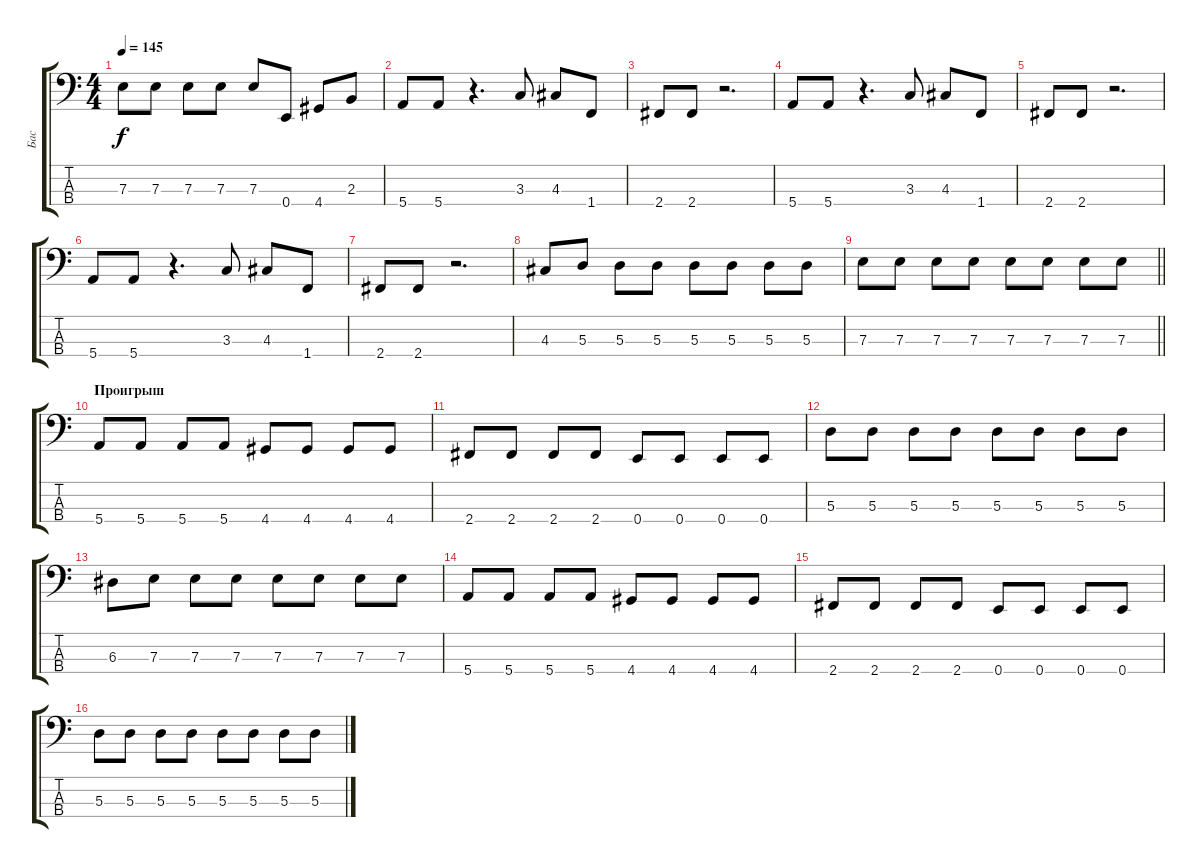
\track ("Бас" "Бас") {instrument electricbassfinger}
\staff {score tabs}
\tuning (G2 D2 A1 E1) {hide}
\ts (4 4)
\tempo 145
\clef f4
\ks c
7.3.8{dy f} 7.3.8 7.3.8 7.3.8 7.3.8 0.4.8 4.4.8 2.3.8 |
5.4.8 5.4.8 r.4{d} 3.3.8 4.3.8 1.4.8 |
2.4.8 2.4.8 r.2{d} |
5.4.8 5.4.8 r.4{d} 3.3.8 4.3.8 1.4.8 |
2.4.8 2.4.8 r.2{d} |
5.4.8 5.4.8 r.4{d} 3.3.8 4.3.8 1.4.8 |
2.4.8 2.4.8 r.2{d} |
4.3.8 5.3.8 5.3.8 5.3.8 5.3.8 5.3.8 5.3.8 5.3.8 |
\barLineRight lightlight
7.3.8 7.3.8 7.3.8 7.3.8 7.3.8 7.3.8 7.3.8 7.3.8 |
\section ("" "Проигрыш")
5.4.8 5.4.8 5.4.8 5.4.8 4.4.8 4.4.8 4.4.8 4.4.8 |
2.4.8 2.4.8 2.4.8 2.4.8 0.4.8 0.4.8 0.4.8 0.4.8 |
5.3.8 5.3.8 5.3.8 5.3.8 5.3.8 5.3.8 5.3.8 5.3.8 |
6.3.8 7.3.8 7.3.8 7.3.8 7.3.8 7.3.8 7.3.8 7.3.8 |
5.4.8 5.4.8 5.4.8 5.4.8 4.4.8 4.4.8 4.4.8 4.4.8 |
2.4.8 2.4.8 2.4.8 2.4.8 0.4.8 0.4.8 0.4.8 0.4.8 |
5.3.8 5.3.8 5.3.8 5.3.8 5.3.8 5.3.8 5.3.8 5.3.8
